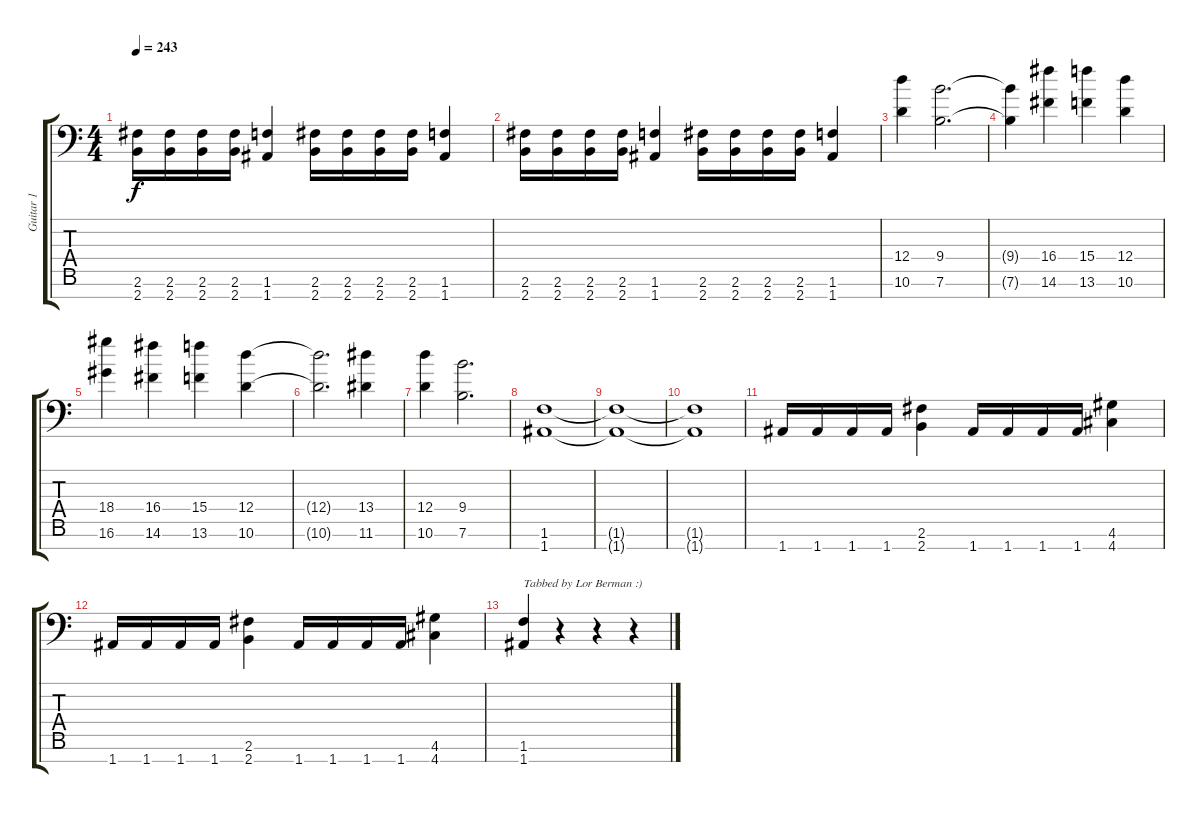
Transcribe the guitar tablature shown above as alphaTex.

\track ("Guitar 1" "Guitar 1") {instrument distortionguitar}
\staff {score tabs}
\tuning (E4 B3 Gb3 D3 A2 E2 A1) {hide}
\ts (4 4)
\tempo 243
\clef f4
\ks c
(2.6 2.7).16{dy f} (2.6 2.7).16 (2.6 2.7).16 (2.6 2.7).16 (1.6 1.7).4 (2.6 2.7).16 (2.6 2.7).16 (2.6 2.7).16 (2.6 2.7).16 (1.6 1.7).4 |
(2.6 2.7).16 (2.6 2.7).16 (2.6 2.7).16 (2.6 2.7).16 (1.6 1.7).4 (2.6 2.7).16 (2.6 2.7).16 (2.6 2.7).16 (2.6 2.7).16 (1.6 1.7).4 |
(12.4 10.6).4 (9.4 7.6).2{d} |
(9.4{t} 7.6{t}).4 (16.4 14.6).4 (15.4 13.6).4 (12.4 10.6).4 |
(18.4 16.6).4 (16.4 14.6).4 (15.4 13.6).4 (12.4 10.6).4 |
(12.4{t} 10.6{t}).2{d} (13.4 11.6).4 |
(12.4 10.6).4 (9.4 7.6).2{d} |
(1.6 1.7).1 |
(1.6{t} 1.7{t}).1 |
(1.6{t} 1.7{t}).1 |
1.7.16 1.7.16 1.7.16 1.7.16 (2.6 2.7).4 1.7.16 1.7.16 1.7.16 1.7.16 (4.6 4.7).4 |
1.7.16 1.7.16 1.7.16 1.7.16 (2.6 2.7).4 1.7.16 1.7.16 1.7.16 1.7.16 (4.6 4.7).4 |
(1.6 1.7).4{txt "Tabbed by Lor Berman :)"} r.4 r.4 r.4
